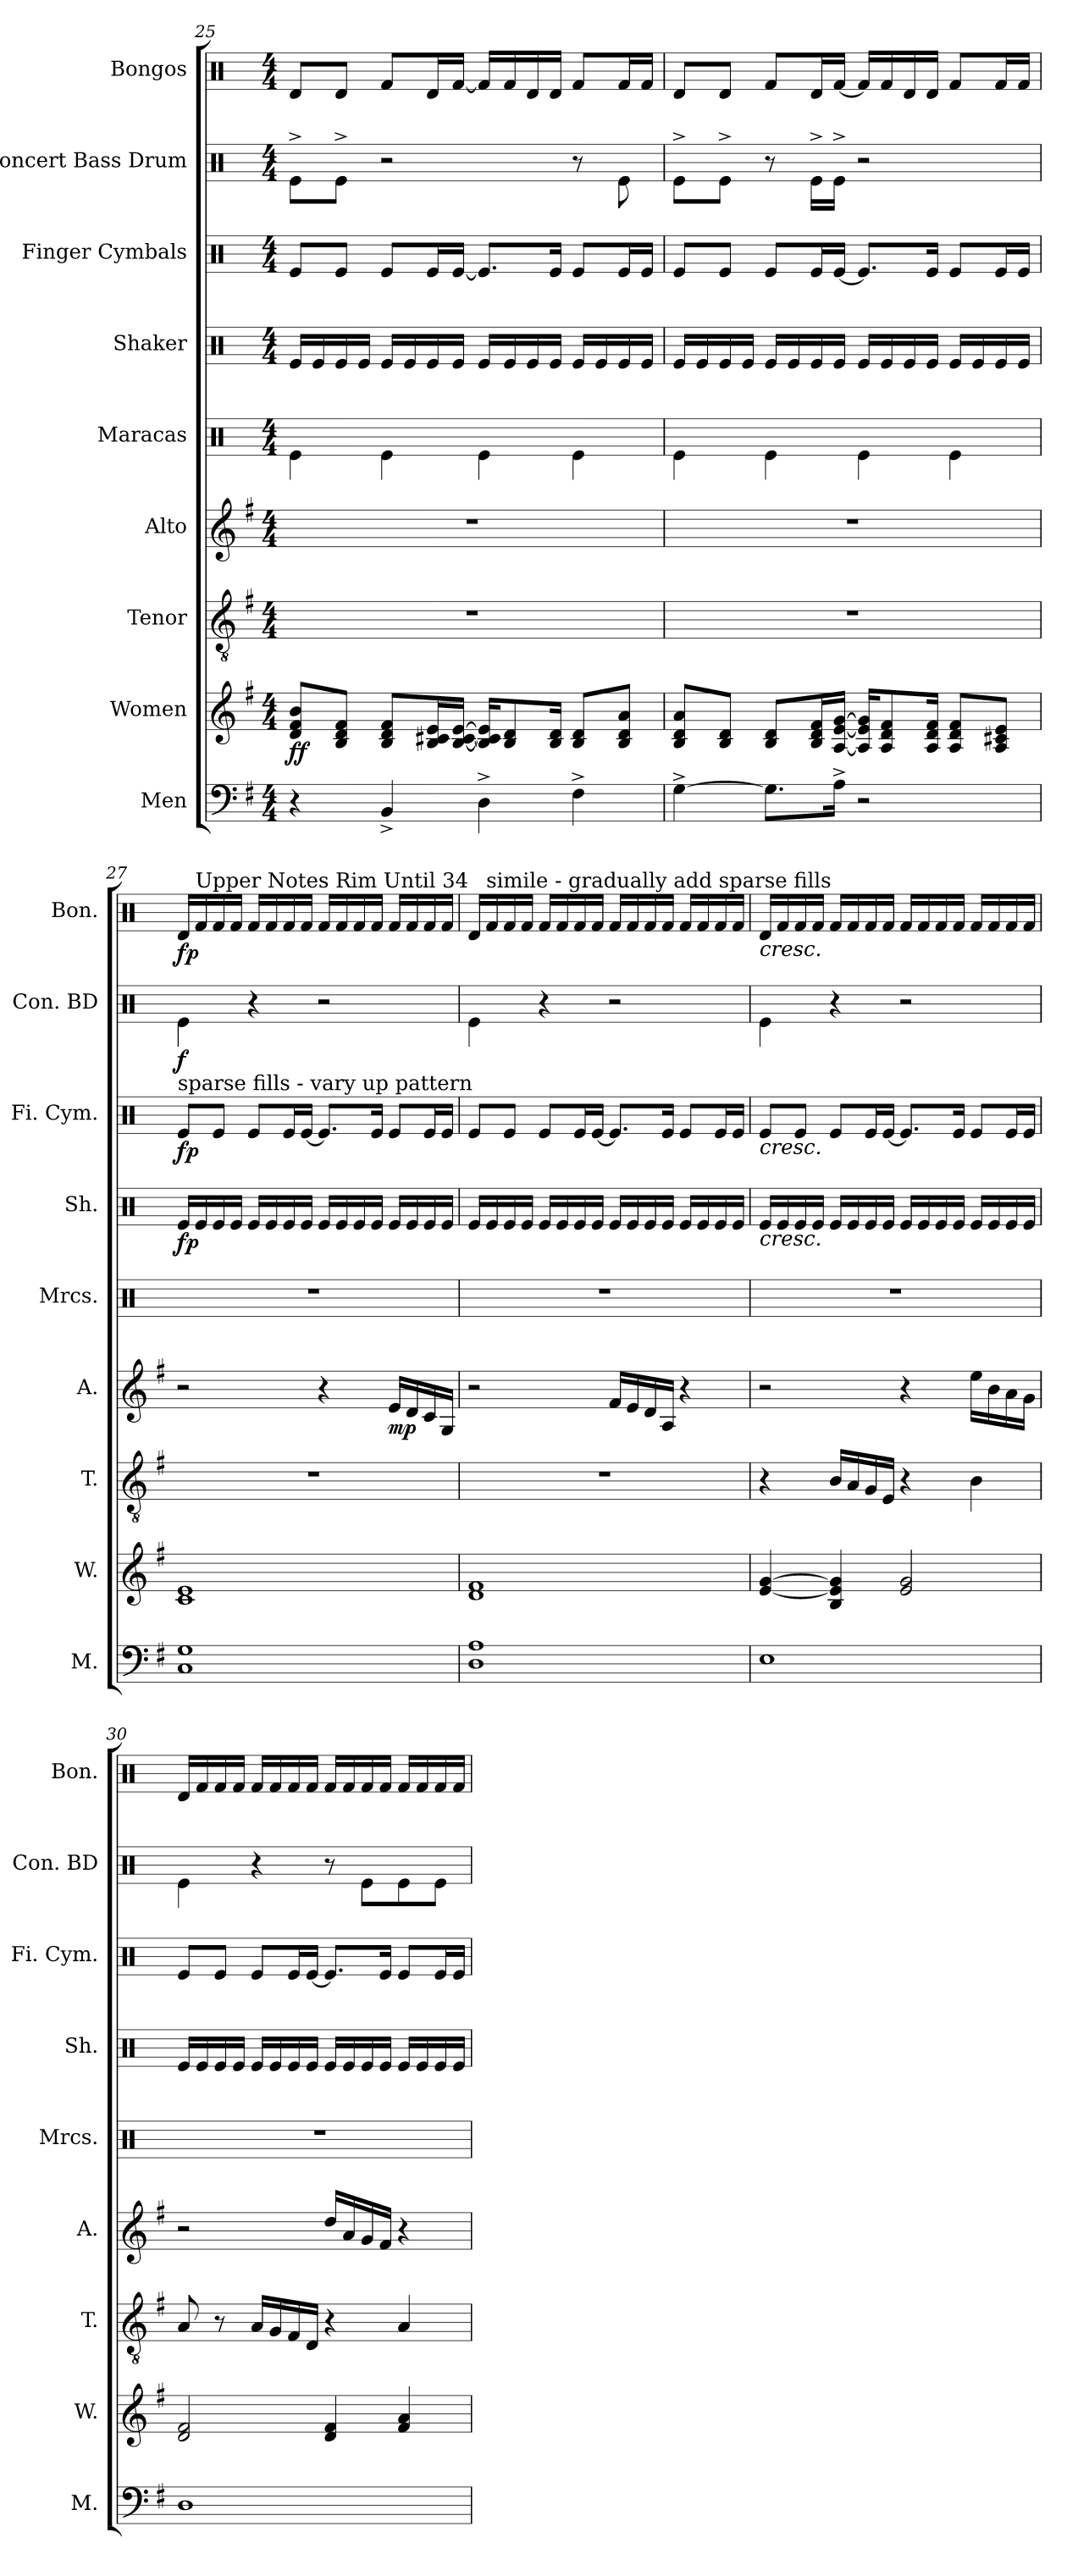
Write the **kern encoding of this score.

**kern	**dynam	**kern	**dynam	**kern	**kern	**dynam	**kern	**kern	**dynam	**kern	**dynam	**kern	**dynam	**kern	**dynam
*part9	*part9	*part8	*part8	*part7	*part6	*part6	*part5	*part4	*part4	*part3	*part3	*part2	*part2	*part1	*part1
*staff9	*staff9	*staff8	*staff8	*staff7	*staff6	*staff6	*staff5	*staff4	*staff4	*staff3	*staff3	*staff2	*staff2	*staff1	*staff1
*I"Men	*	*I"Women	*	*I"Tenor	*I"Alto	*	*I"Maracas	*I"Shaker	*	*I"Finger Cymbals	*	*I"Concert Bass Drum	*	*I"Bongos	*
*I'M.	*	*I'W.	*	*I'T.	*I'A.	*	*I'Mrcs.	*I'Sh.	*	*I'Fi. Cym.	*	*I'Con. BD	*	*I'Bon.	*
!!LO:PB:g=z
*clefF4	*	*clefG2	*	*clefGv2	*clefG2	*	*clefX	*clefX	*	*clefX	*	*clefX	*	*clefX	*
*k[f#]	*	*k[f#]	*	*k[f#]	*k[f#]	*	*k[]	*k[]	*	*k[]	*	*k[]	*	*k[]	*
*M4/4	*	*M4/4	*	*M4/4	*M4/4	*	*M4/4	*M4/4	*	*M4/4	*	*M4/4	*	*M4/4	*
=25	=25	=25	=25	=25	=25	=25	=25	=25	=25	=25	=25	=25	=25	=25	=25
!	!	!	!LO:DY:b	!	!	!	!	!	!	!	!	!	!	!	!
4r	.	8d/ 8f#/ 8b/L	ff	1r	1r	.	4Re\	16Re/LL	.	8Re/L	.	8Re^\L	.	8Rd/L	.
.	.	.	.	.	.	.	.	16Re/	.	.	.	.	.	.	.
.	.	8B/ 8d/ 8f#/J	.	.	.	.	.	16Re/	.	8Re/J	.	8Re^\J	.	8Rd/J	.
.	.	.	.	.	.	.	.	16Re/JJ	.	.	.	.	.	.	.
4BB^/	.	8B/ 8d/ 8f#/L	.	.	.	.	4Re\	16Re/LL	.	8Re/L	.	2r	.	8Rf/L	.
.	.	.	.	.	.	.	.	16Re/	.	.	.	.	.	.	.
.	.	16B/ 16c#X/ 16e/L	.	.	.	.	.	16Re/	.	16Re/L	.	.	.	16Rd/L	.
.	.	[16B/ [16c#/ [16e/JJ	.	.	.	.	.	16Re/JJ	.	[16Re/JJ	.	.	.	[16Rf/JJ	.
4D^\	.	16B/] 16c#/] 16e/]KL	.	.	.	.	4Re\	16Re/LL	.	8.Re/L]	.	.	.	16Rf/LL]	.
.	.	8B/ 8d/	.	.	.	.	.	16Re/	.	.	.	.	.	16Rf/	.
.	.	.	.	.	.	.	.	16Re/	.	.	.	.	.	16Rd/	.
.	.	16B/ 16d/Jk	.	.	.	.	.	16Re/JJ	.	16Re/Jk	.	.	.	16Rd/JJ	.
4F#^\	.	8B/ 8d/L	.	.	.	.	4Re\	16Re/LL	.	8Re/L	.	8r	.	8Rf/L	.
.	.	.	.	.	.	.	.	16Re/	.	.	.	.	.	.	.
.	.	8B/ 8d/ 8a/J	.	.	.	.	.	16Re/	.	16Re/L	.	8Re\	.	16Rf/L	.
.	.	.	.	.	.	.	.	16Re/JJ	.	16Re/JJ	.	.	.	16Rf/JJ	.
=26	=26	=26	=26	=26	=26	=26	=26	=26	=26	=26	=26	=26	=26	=26	=26
[4G^\	.	8B/ 8d/ 8a/L	.	1r	1r	.	4Re\	16Re/LL	.	8Re/L	.	8Re^\L	.	8Rd/L	.
.	.	.	.	.	.	.	.	16Re/	.	.	.	.	.	.	.
.	.	8B/ 8d/J	.	.	.	.	.	16Re/	.	8Re/J	.	8Re^\J	.	8Rd/J	.
.	.	.	.	.	.	.	.	16Re/JJ	.	.	.	.	.	.	.
8.G\L]	.	8B/ 8d/L	.	.	.	.	4Re\	16Re/LL	.	8Re/L	.	8r	.	8Rf/L	.
.	.	.	.	.	.	.	.	16Re/	.	.	.	.	.	.	.
.	.	16B/ 16d/ 16f#/L	.	.	.	.	.	16Re/	.	16Re/L	.	16Re^\LL	.	16Rd/L	.
16A^\Jk	.	[16A/ [16e/ [16g/JJ	.	.	.	.	.	16Re/JJ	.	[16Re/JJ	.	16Re^\JJ	.	[16Rf/JJ	.
2r	.	16A/] 16e/] 16g/]KL	.	.	.	.	4Re\	16Re/LL	.	8.Re/L]	.	2r	.	16Rf/LL]	.
.	.	8A/ 8d/ 8f#/	.	.	.	.	.	16Re/	.	.	.	.	.	16Rf/	.
.	.	.	.	.	.	.	.	16Re/	.	.	.	.	.	16Rd/	.
.	.	16A/ 16d/ 16f#/Jk	.	.	.	.	.	16Re/JJ	.	16Re/Jk	.	.	.	16Rd/JJ	.
.	.	8A/ 8d/ 8f#/L	.	.	.	.	4Re\	16Re/LL	.	8Re/L	.	.	.	8Rf/L	.
.	.	.	.	.	.	.	.	16Re/	.	.	.	.	.	.	.
.	.	8A/ 8c#X/ 8e/J	.	.	.	.	.	16Re/	.	16Re/L	.	.	.	16Rf/L	.
.	.	.	.	.	.	.	.	16Re/JJ	.	16Re/JJ	.	.	.	16Rf/JJ	.
!!LO:PB:g=z
=27	=27	=27	=27	=27	=27	=27	=27	=27	=27	=27	=27	=27	=27	=27	=27
!	!	!	!	!	!	!	!	!	!	!LO:TX:a:t=sparse fills - vary up pattern	!	!	!	!	!
!	!LO:DY:b	!	!	!	!	!	!	!	!	!	!	!	!	!	!
!	!LO:DY:n=1:b	!	!LO:DY:b	!	!	!	!	!	!	!	!	!	!	!	!
!	!	!	!LO:DY:n=1:b	!	!	!	!	!	!LO:DY:b	!	!LO:DY:b	!	!LO:DY:b	!	!LO:DY:b
1C 1G	mp mp	1c 1e	mp mp	1r	2r	.	1r	16Re/LL	fp	8Re/L	fp	4Re\	f	16Rd/LL	fp
!	!	!	!	!	!	!	!	!	!	!	!	!	!	!LO:TX:a:t=Upper Notes Rim Until 34	!
.	.	.	.	.	.	.	.	16Re/	.	.	.	.	.	16Rf/	.
.	.	.	.	.	.	.	.	16Re/	.	8Re/J	.	.	.	16Rf/	.
.	.	.	.	.	.	.	.	16Re/JJ	.	.	.	.	.	16Rf/JJ	.
.	.	.	.	.	.	.	.	16Re/LL	.	8Re/L	.	4r	.	16Rf/LL	.
.	.	.	.	.	.	.	.	16Re/	.	.	.	.	.	16Rf/	.
.	.	.	.	.	.	.	.	16Re/	.	16Re/L	.	.	.	16Rf/	.
.	.	.	.	.	.	.	.	16Re/JJ	.	[16Re/JJ	.	.	.	16Rf/JJ	.
.	.	.	.	.	4r	.	.	16Re/LL	.	8.Re/L]	.	2r	.	16Rf/LL	.
.	.	.	.	.	.	.	.	16Re/	.	.	.	.	.	16Rf/	.
.	.	.	.	.	.	.	.	16Re/	.	.	.	.	.	16Rf/	.
.	.	.	.	.	.	.	.	16Re/JJ	.	16Re/Jk	.	.	.	16Rf/JJ	.
!	!	!	!	!	!	!LO:DY:b	!	!	!	!	!	!	!	!	!
.	.	.	.	.	16e/LL	mp	.	16Re/LL	.	8Re/L	.	.	.	16Rf/LL	.
.	.	.	.	.	16d/	.	.	16Re/	.	.	.	.	.	16Rf/	.
.	.	.	.	.	16c/	.	.	16Re/	.	16Re/L	.	.	.	16Rf/	.
.	.	.	.	.	16G/JJ	.	.	16Re/JJ	.	16Re/JJ	.	.	.	16Rf/JJ	.
=28	=28	=28	=28	=28	=28	=28	=28	=28	=28	=28	=28	=28	=28	=28	=28
1D 1A	.	1d 1f#	.	1r	2r	.	1r	16Re/LL	.	8Re/L	.	4Re\	.	16Rd/LL	.
!	!	!	!	!	!	!	!	!	!	!	!	!	!	!LO:TX:a:t=simile - gradually add sparse fills	!
.	.	.	.	.	.	.	.	16Re/	.	.	.	.	.	16Rf/	.
.	.	.	.	.	.	.	.	16Re/	.	8Re/J	.	.	.	16Rf/	.
.	.	.	.	.	.	.	.	16Re/JJ	.	.	.	.	.	16Rf/JJ	.
.	.	.	.	.	.	.	.	16Re/LL	.	8Re/L	.	4r	.	16Rf/LL	.
.	.	.	.	.	.	.	.	16Re/	.	.	.	.	.	16Rf/	.
.	.	.	.	.	.	.	.	16Re/	.	16Re/L	.	.	.	16Rf/	.
.	.	.	.	.	.	.	.	16Re/JJ	.	[16Re/JJ	.	.	.	16Rf/JJ	.
.	.	.	.	.	16f#/LL	.	.	16Re/LL	.	8.Re/L]	.	2r	.	16Rf/LL	.
.	.	.	.	.	16e/	.	.	16Re/	.	.	.	.	.	16Rf/	.
.	.	.	.	.	16d/	.	.	16Re/	.	.	.	.	.	16Rf/	.
.	.	.	.	.	16A/JJ	.	.	16Re/JJ	.	16Re/Jk	.	.	.	16Rf/JJ	.
.	.	.	.	.	4r	.	.	16Re/LL	.	8Re/L	.	.	.	16Rf/LL	.
.	.	.	.	.	.	.	.	16Re/	.	.	.	.	.	16Rf/	.
.	.	.	.	.	.	.	.	16Re/	.	16Re/L	.	.	.	16Rf/	.
.	.	.	.	.	.	.	.	16Re/JJ	.	16Re/JJ	.	.	.	16Rf/JJ	.
!!LO:PB:g=z
=29	=29	=29	=29	=29	=29	=29	=29	=29	=29	=29	=29	=29	=29	=29	=29
!	!	!	!	!	!	!	!	!	!	!	!	!	!	!LO:TX:b:i:t=cresc.	!
!	!	!	!	!	!	!	!	!	!	!LO:TX:b:i:t=cresc.	!	!	!	!	!
!	!	!	!	!	!	!	!	!LO:TX:b:i:t=cresc.	!	!	!	!	!	!	!
1E	.	[4e/ [4g/	.	4r	2r	.	1r	16Re/LL	.	8Re/L	.	4Re\	.	16Rd/LL	.
.	.	.	.	.	.	.	.	16Re/	.	.	.	.	.	16Rf/	.
.	.	.	.	.	.	.	.	16Re/	.	8Re/J	.	.	.	16Rf/	.
.	.	.	.	.	.	.	.	16Re/JJ	.	.	.	.	.	16Rf/JJ	.
.	.	4B/ 4e/] 4g/]	.	16B/LL	.	.	.	16Re/LL	.	8Re/L	.	4r	.	16Rf/LL	.
.	.	.	.	16A/	.	.	.	16Re/	.	.	.	.	.	16Rf/	.
.	.	.	.	16G/	.	.	.	16Re/	.	16Re/L	.	.	.	16Rf/	.
.	.	.	.	16E/JJ	.	.	.	16Re/JJ	.	[16Re/JJ	.	.	.	16Rf/JJ	.
.	.	2e/ 2g/	.	4r	4r	.	.	16Re/LL	.	8.Re/L]	.	2r	.	16Rf/LL	.
.	.	.	.	.	.	.	.	16Re/	.	.	.	.	.	16Rf/	.
.	.	.	.	.	.	.	.	16Re/	.	.	.	.	.	16Rf/	.
.	.	.	.	.	.	.	.	16Re/JJ	.	16Re/Jk	.	.	.	16Rf/JJ	.
.	.	.	.	4B\	16ee\LL	.	.	16Re/LL	.	8Re/L	.	.	.	16Rf/LL	.
.	.	.	.	.	16b\	.	.	16Re/	.	.	.	.	.	16Rf/	.
.	.	.	.	.	16a\	.	.	16Re/	.	16Re/L	.	.	.	16Rf/	.
.	.	.	.	.	16g\JJ	.	.	16Re/JJ	.	16Re/JJ	.	.	.	16Rf/JJ	.
=30	=30	=30	=30	=30	=30	=30	=30	=30	=30	=30	=30	=30	=30	=30	=30
1D	.	2d/ 2f#/	.	8A/	2r	.	1r	16Re/LL	.	8Re/L	.	4Re\	.	16Rd/LL	.
.	.	.	.	.	.	.	.	16Re/	.	.	.	.	.	16Rf/	.
.	.	.	.	8r	.	.	.	16Re/	.	8Re/J	.	.	.	16Rf/	.
.	.	.	.	.	.	.	.	16Re/JJ	.	.	.	.	.	16Rf/JJ	.
.	.	.	.	16A/LL	.	.	.	16Re/LL	.	8Re/L	.	4r	.	16Rf/LL	.
.	.	.	.	16G/	.	.	.	16Re/	.	.	.	.	.	16Rf/	.
.	.	.	.	16F#/	.	.	.	16Re/	.	16Re/L	.	.	.	16Rf/	.
.	.	.	.	16D/JJ	.	.	.	16Re/JJ	.	[16Re/JJ	.	.	.	16Rf/JJ	.
.	.	4d/ 4f#/	.	4r	16dd/LL	.	.	16Re/LL	.	8.Re/L]	.	8r	.	16Rf/LL	.
.	.	.	.	.	16a/	.	.	16Re/	.	.	.	.	.	16Rf/	.
.	.	.	.	.	16g/	.	.	16Re/	.	.	.	8Re\L	.	16Rf/	.
.	.	.	.	.	16f#/JJ	.	.	16Re/JJ	.	16Re/Jk	.	.	.	16Rf/JJ	.
.	.	4f#/ 4a/	.	4A/	4r	.	.	16Re/LL	.	8Re/L	.	8Re\	.	16Rf/LL	.
.	.	.	.	.	.	.	.	16Re/	.	.	.	.	.	16Rf/	.
.	.	.	.	.	.	.	.	16Re/	.	16Re/L	.	8Re\J	.	16Rf/	.
.	.	.	.	.	.	.	.	16Re/JJ	.	16Re/JJ	.	.	.	16Rf/JJ	.
=	=	=	=	=	=	=	=	=	=	=	=	=	=	=	=
*-	*-	*-	*-	*-	*-	*-	*-	*-	*-	*-	*-	*-	*-	*-	*-
